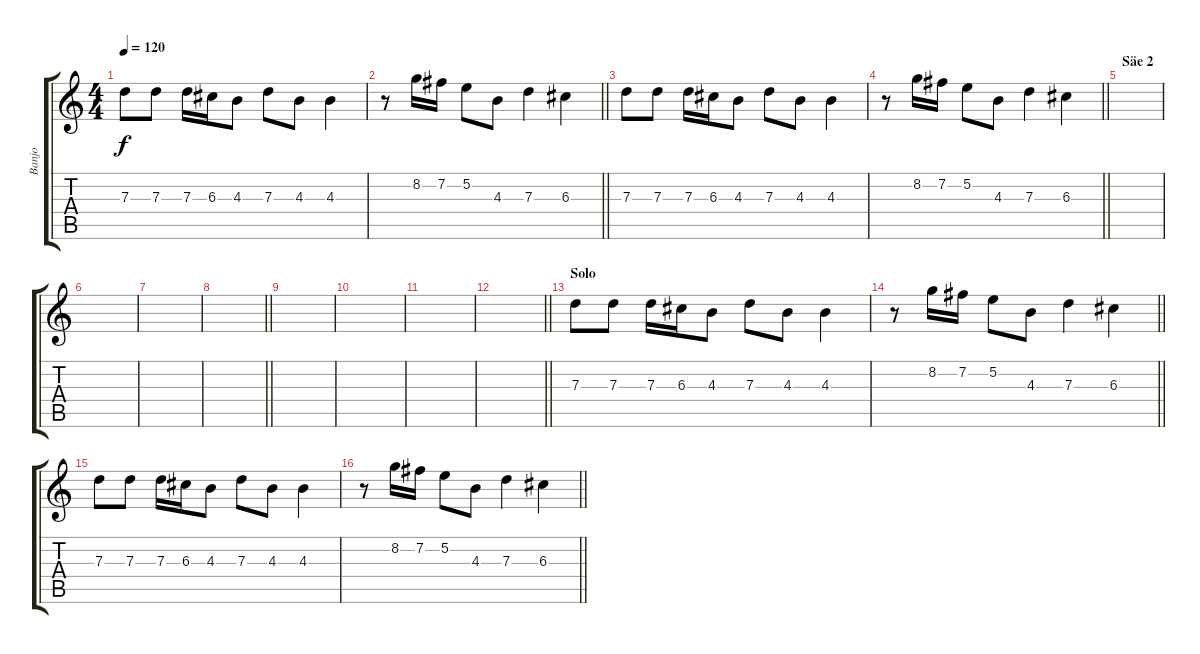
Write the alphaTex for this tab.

\track ("Banjo" "Banjo") {instrument banjo}
\staff {score tabs}
\tuning (E4 B3 G3 D3 A2 E2) {hide}
\displaytranspose 12
\ts (4 4)
\tempo 120
\clef g2
\ks c
7.3.8{dy f} 7.3.8 7.3.16 6.3.16 4.3.8 7.3.8 4.3.8 4.3.4 |
\barLineRight lightlight
r.8 8.2.16 7.2.16 5.2.8 4.3.8 7.3.4 6.3.4 |
7.3.8 7.3.8 7.3.16 6.3.16 4.3.8 7.3.8 4.3.8 4.3.4 |
\barLineRight lightlight
r.8 8.2.16 7.2.16 5.2.8 4.3.8 7.3.4 6.3.4 |
\section ("" "Säe 2")
|
|
|
\barLineRight lightlight
|
|
|
|
\barLineRight lightlight
|
\section ("" "Solo")
7.3.8 7.3.8 7.3.16 6.3.16 4.3.8 7.3.8 4.3.8 4.3.4 |
\barLineRight lightlight
r.8 8.2.16 7.2.16 5.2.8 4.3.8 7.3.4 6.3.4 |
7.3.8 7.3.8 7.3.16 6.3.16 4.3.8 7.3.8 4.3.8 4.3.4 |
\barLineRight lightlight
r.8 8.2.16 7.2.16 5.2.8 4.3.8 7.3.4 6.3.4
